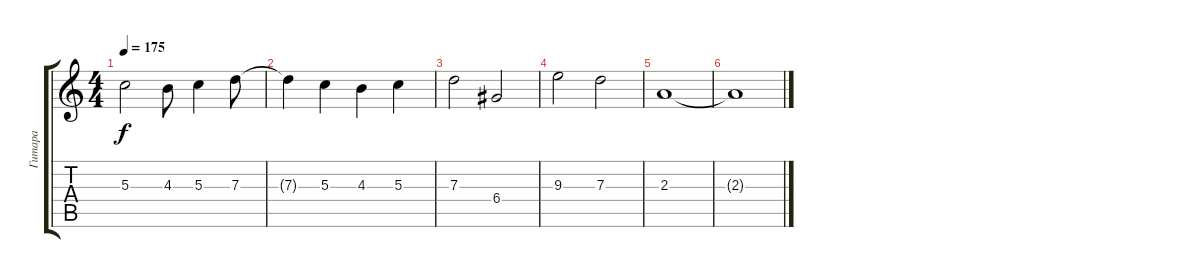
\track ("Гитара" "Гитара") {instrument overdrivenguitar}
\staff {score tabs}
\tuning (E4 B3 G3 D3 A2 E2) {hide}
\ts (4 4)
\tempo 175
\clef g2
\ks c
5.3.2{dy f} 4.3.8 5.3.4 7.3.8 |
7.3{t}.4 5.3.4 4.3.4 5.3.4 |
7.3.2 6.4.2 |
9.3.2 7.3.2 |
2.3.1 |
2.3{t}.1
